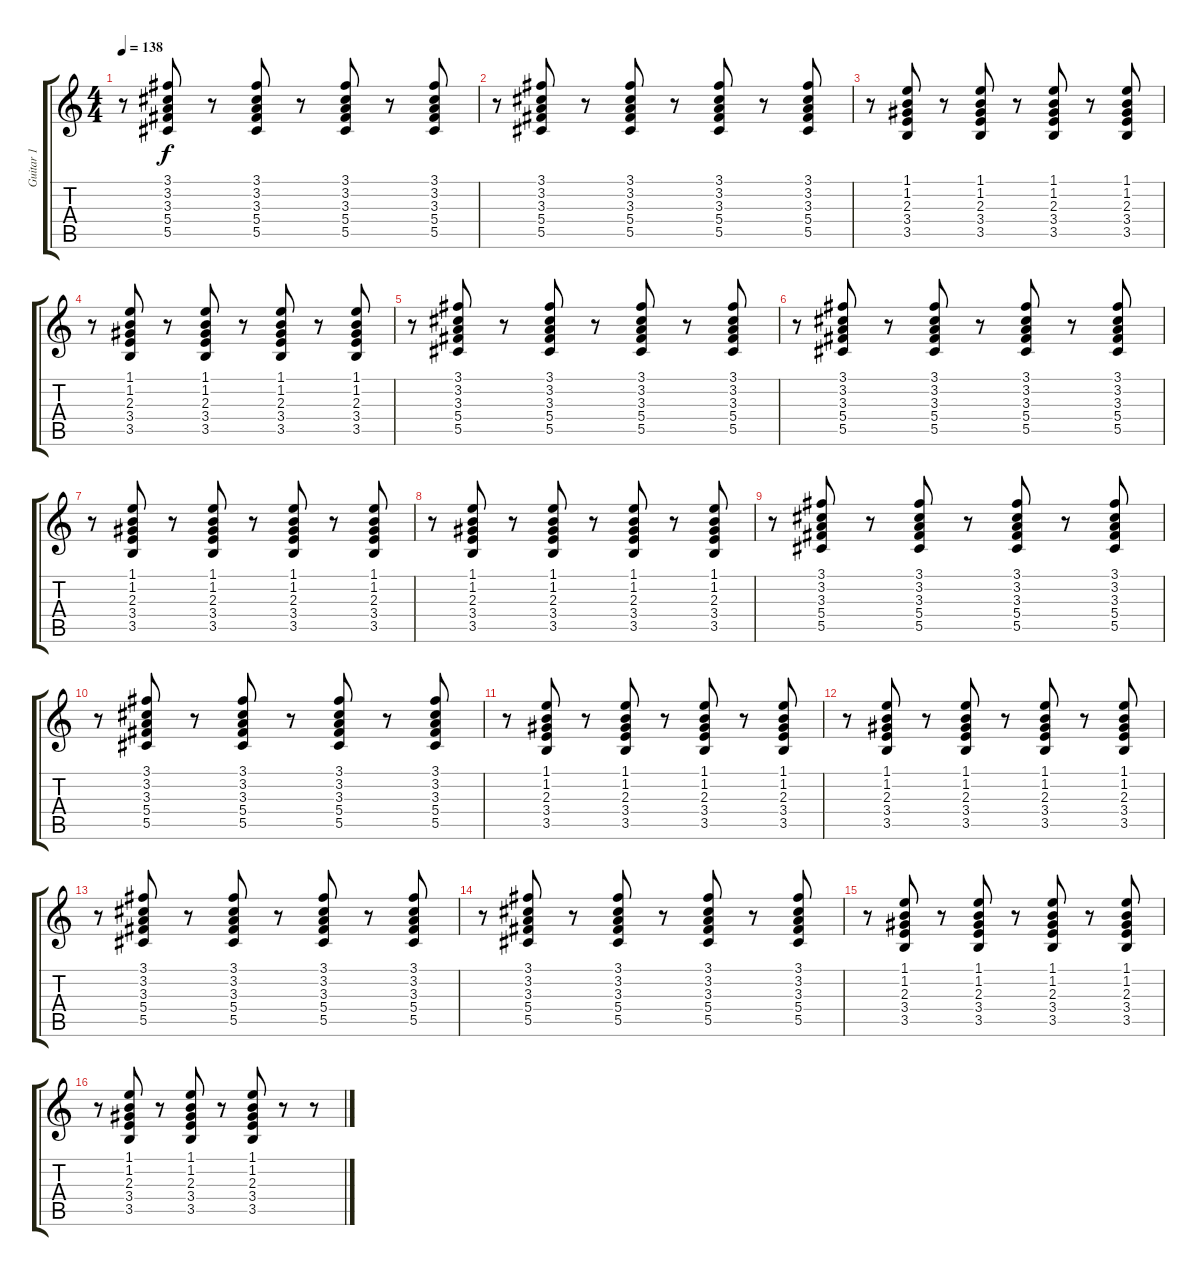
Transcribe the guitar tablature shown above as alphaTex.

\track ("Guitar 1" "Guitar 1") {instrument electricguitarclean}
\staff {score tabs}
\tuning (Eb4 Bb3 Gb3 Db3 Ab2 Db2) {hide}
\ts (4 4)
\tempo 138
\clef g2
\ks c
r.8{dy f} (3.1 3.2 3.3 5.4 5.5).8 r.8 (3.1 3.2 3.3 5.4 5.5).8 r.8 (3.1 3.2 3.3 5.4 5.5).8 r.8 (3.1 3.2 3.3 5.4 5.5).8 |
r.8 (3.1 3.2 3.3 5.4 5.5).8 r.8 (3.1 3.2 3.3 5.4 5.5).8 r.8 (3.1 3.2 3.3 5.4 5.5).8 r.8 (3.1 3.2 3.3 5.4 5.5).8 |
r.8 (1.1 1.2 2.3 3.4 3.5).8 r.8 (1.1 1.2 2.3 3.4 3.5).8 r.8 (1.1 1.2 2.3 3.4 3.5).8 r.8 (1.1 1.2 2.3 3.4 3.5).8 |
r.8 (1.1 1.2 2.3 3.4 3.5).8 r.8 (1.1 1.2 2.3 3.4 3.5).8 r.8 (1.1 1.2 2.3 3.4 3.5).8 r.8 (1.1 1.2 2.3 3.4 3.5).8 |
r.8 (3.1 3.2 3.3 5.4 5.5).8 r.8 (3.1 3.2 3.3 5.4 5.5).8 r.8 (3.1 3.2 3.3 5.4 5.5).8 r.8 (3.1 3.2 3.3 5.4 5.5).8 |
r.8 (3.1 3.2 3.3 5.4 5.5).8 r.8 (3.1 3.2 3.3 5.4 5.5).8 r.8 (3.1 3.2 3.3 5.4 5.5).8 r.8 (3.1 3.2 3.3 5.4 5.5).8 |
r.8 (1.1 1.2 2.3 3.4 3.5).8 r.8 (1.1 1.2 2.3 3.4 3.5).8 r.8 (1.1 1.2 2.3 3.4 3.5).8 r.8 (1.1 1.2 2.3 3.4 3.5).8 |
r.8 (1.1 1.2 2.3 3.4 3.5).8 r.8 (1.1 1.2 2.3 3.4 3.5).8 r.8 (1.1 1.2 2.3 3.4 3.5).8 r.8 (1.1 1.2 2.3 3.4 3.5).8 |
r.8 (3.1 3.2 3.3 5.4 5.5).8 r.8 (3.1 3.2 3.3 5.4 5.5).8 r.8 (3.1 3.2 3.3 5.4 5.5).8 r.8 (3.1 3.2 3.3 5.4 5.5).8 |
r.8 (3.1 3.2 3.3 5.4 5.5).8 r.8 (3.1 3.2 3.3 5.4 5.5).8 r.8 (3.1 3.2 3.3 5.4 5.5).8 r.8 (3.1 3.2 3.3 5.4 5.5).8 |
r.8 (1.1 1.2 2.3 3.4 3.5).8 r.8 (1.1 1.2 2.3 3.4 3.5).8 r.8 (1.1 1.2 2.3 3.4 3.5).8 r.8 (1.1 1.2 2.3 3.4 3.5).8 |
r.8 (1.1 1.2 2.3 3.4 3.5).8 r.8 (1.1 1.2 2.3 3.4 3.5).8 r.8 (1.1 1.2 2.3 3.4 3.5).8 r.8 (1.1 1.2 2.3 3.4 3.5).8 |
r.8 (3.1 3.2 3.3 5.4 5.5).8 r.8 (3.1 3.2 3.3 5.4 5.5).8 r.8 (3.1 3.2 3.3 5.4 5.5).8 r.8 (3.1 3.2 3.3 5.4 5.5).8 |
r.8 (3.1 3.2 3.3 5.4 5.5).8 r.8 (3.1 3.2 3.3 5.4 5.5).8 r.8 (3.1 3.2 3.3 5.4 5.5).8 r.8 (3.1 3.2 3.3 5.4 5.5).8 |
r.8 (1.1 1.2 2.3 3.4 3.5).8 r.8 (1.1 1.2 2.3 3.4 3.5).8 r.8 (1.1 1.2 2.3 3.4 3.5).8 r.8 (1.1 1.2 2.3 3.4 3.5).8 |
r.8 (1.1 1.2 2.3 3.4 3.5).8 r.8 (1.1 1.2 2.3 3.4 3.5).8 r.8 (1.1 1.2 2.3 3.4 3.5).8 r.8 r.8
